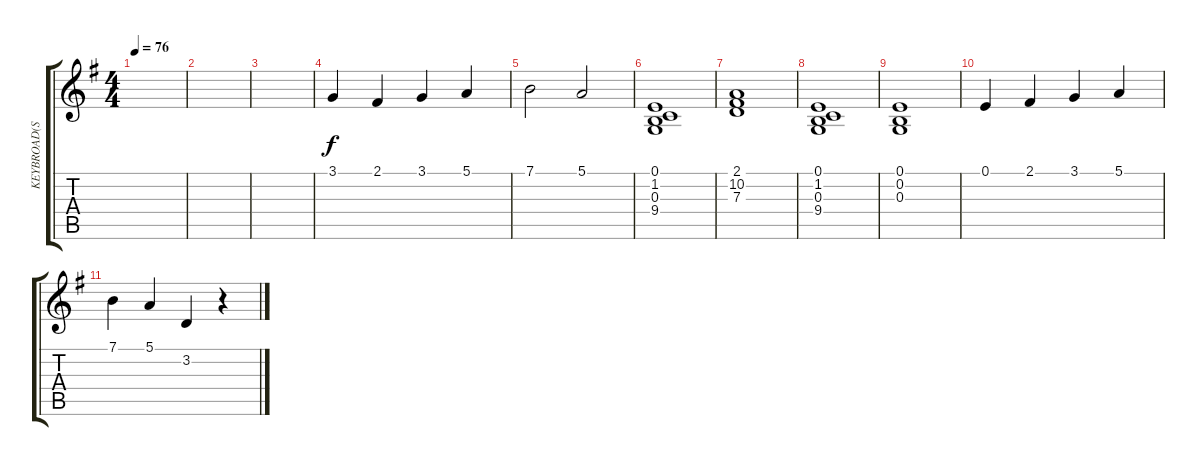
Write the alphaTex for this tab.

\track ("KEYBROAD(SAMPLE)" "KEYBROAD(S") {instrument synthstrings1}
\staff {score tabs}
\tuning (E4 B3 G3 D3 A2 E2) {hide}
\ts (4 4)
\tempo 76
\clef g2
\ks eminor
|
|
|
3.1.4{volume 10 instrument violin} 2.1.4 3.1.4 5.1.4 |
7.1.2 5.1.2 |
(0.1 1.2 0.3 9.4).1{instrument synthstrings1} |
(2.1 10.2 7.3).1 |
(0.1 1.2 0.3 9.4).1{instrument synthstrings1} |
(0.1 0.2 0.3).1 |
0.1.4 2.1.4 3.1.4 5.1.4 |
7.1.4 5.1.4 3.2.4 r.4
